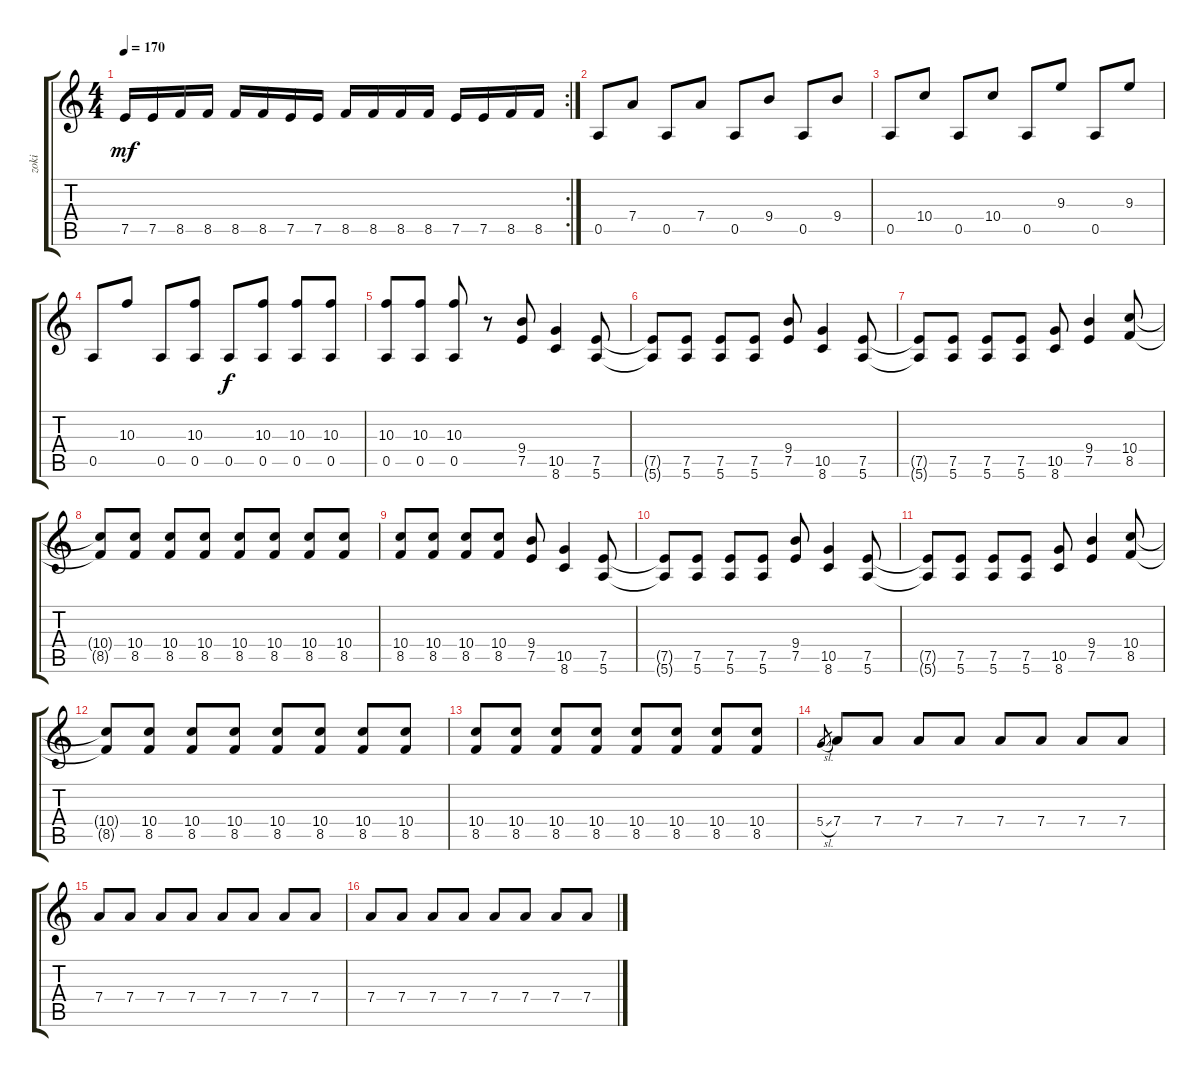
\track ("zoki" "zoki") {instrument overdrivenguitar}
\staff {score tabs}
\tuning (E4 B3 G3 D3 A2 E2) {hide}
\rc 2
\ts (4 4)
\tempo 170
\clef g2
\ks c
7.5.16{dy mf} 7.5.16 8.5.16 8.5.16 8.5.16 8.5.16 7.5.16 7.5.16 8.5.16 8.5.16 8.5.16 8.5.16 7.5.16 7.5.16 8.5.16 8.5.16 |
0.5.8 7.4.8 0.5.8 7.4.8 0.5.8 9.4.8 0.5.8 9.4.8 |
0.5.8 10.4.8 0.5.8 10.4.8 0.5.8 9.3.8 0.5.8 9.3.8 |
0.5.8 10.3.8 0.5.8 (10.3 0.5).8 0.5.8{dy f} (10.3 0.5).8 (10.3 0.5).8 (10.3 0.5).8 |
(10.3 0.5).8 (10.3 0.5).8 (10.3 0.5).8 r.8 (9.4 7.5).8 (10.5 8.6).4 (7.5 5.6).8 |
(7.5{t} 5.6{t}).8 (7.5 5.6).8 (7.5 5.6).8 (7.5 5.6).8 (9.4 7.5).8 (10.5 8.6).4 (7.5 5.6).8 |
(7.5{t} 5.6{t}).8 (7.5 5.6).8 (7.5 5.6).8 (7.5 5.6).8 (10.5 8.6).8 (9.4 7.5).4 (10.4 8.5).8 |
(10.4{t} 8.5{t}).8 (10.4 8.5).8 (10.4 8.5).8 (10.4 8.5).8 (10.4 8.5).8 (10.4 8.5).8 (10.4 8.5).8 (10.4 8.5).8 |
(10.4 8.5).8 (10.4 8.5).8 (10.4 8.5).8 (10.4 8.5).8 (9.4 7.5).8 (10.5 8.6).4 (7.5 5.6).8 |
(7.5{t} 5.6{t}).8 (7.5 5.6).8 (7.5 5.6).8 (7.5 5.6).8 (9.4 7.5).8 (10.5 8.6).4 (7.5 5.6).8 |
(7.5{t} 5.6{t}).8 (7.5 5.6).8 (7.5 5.6).8 (7.5 5.6).8 (10.5 8.6).8 (9.4 7.5).4 (10.4 8.5).8 |
(10.4{t} 8.5{t}).8 (10.4 8.5).8 (10.4 8.5).8 (10.4 8.5).8 (10.4 8.5).8 (10.4 8.5).8 (10.4 8.5).8 (10.4 8.5).8 |
(10.4 8.5).8 (10.4 8.5).8 (10.4 8.5).8 (10.4 8.5).8 (10.4 8.5).8 (10.4 8.5).8 (10.4 8.5).8 (10.4 8.5).8 |
5.4{sl}.8{gr} 7.4.8 7.4.8 7.4.8 7.4.8 7.4.8 7.4.8 7.4.8 7.4.8 |
7.4.8 7.4.8 7.4.8 7.4.8 7.4.8 7.4.8 7.4.8 7.4.8 |
7.4.8 7.4.8 7.4.8 7.4.8 7.4.8 7.4.8 7.4.8 7.4.8
